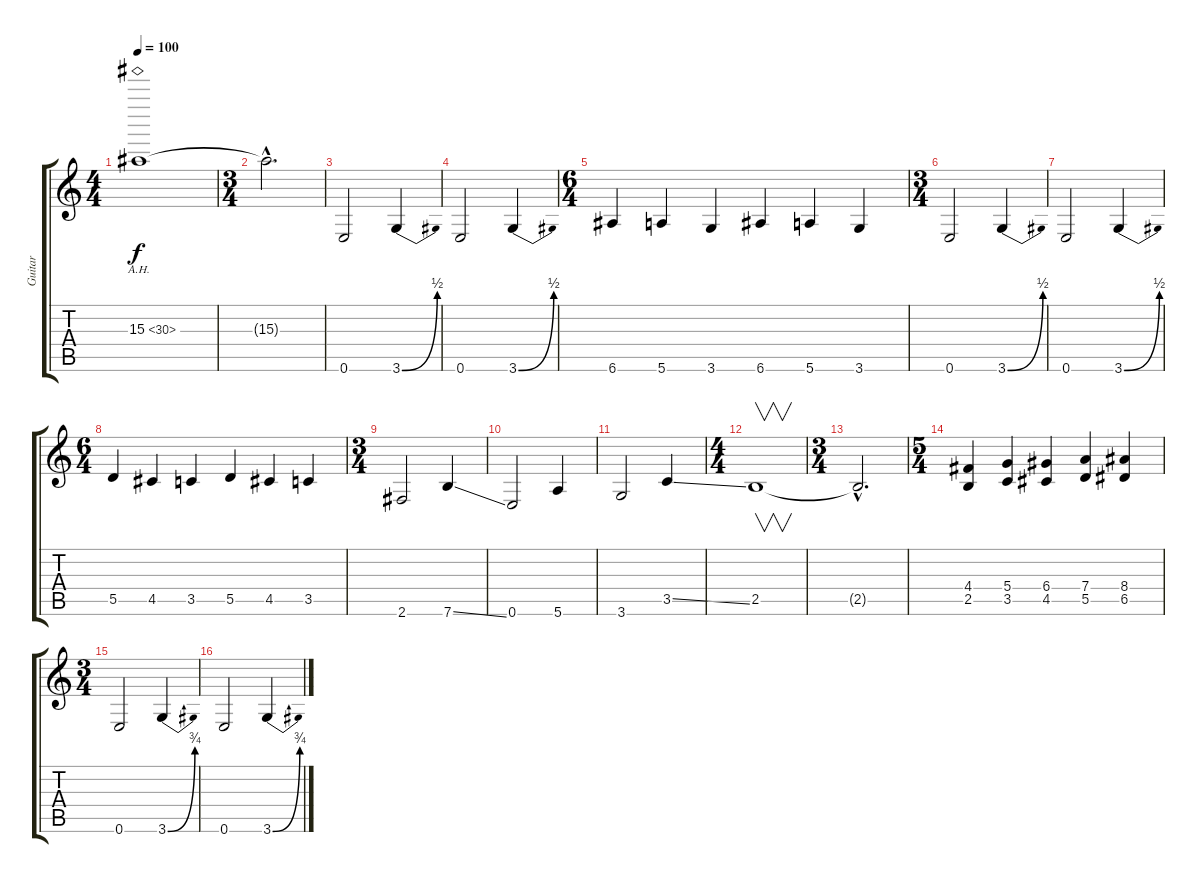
\track ("Guitar" "Guitar") {instrument distortionguitar}
\staff {score tabs}
\tuning (E4 B3 G3 D3 A2 E2) {hide}
\ts (4 4)
\tempo 100
\clef g2
\ks c
15.3{ah 15}.1{dy f instrument distortionguitar} |
\ts (3 4)
15.3{hac t}.2{d} |
0.6.2 3.6{be (bend 0 0 60 2)}.4 |
0.6.2 3.6{be (bend 0 0 60 2)}.4 |
\ts (6 4)
6.6.4 5.6.4 3.6.4 6.6.4 5.6.4 3.6.4 |
\ts (3 4)
0.6.2 3.6{be (bend 0 0 60 2)}.4 |
0.6.2 3.6{be (bend 0 0 60 2)}.4 |
\ts (6 4)
5.5.4 4.5.4 3.5.4 5.5.4 4.5.4 3.5.4 |
\ts (3 4)
2.6.2 7.6{ss}.4 |
0.6.2 5.6.4 |
3.6.2 3.5{ss}.4 |
\ts (4 4)
2.5.1{v} |
\ts (3 4)
2.5{hac t}.2{d} |
\ts (5 4)
(4.4 2.5).4 (5.4 3.5).4 (6.4 4.5).4 (7.4 5.5).4 (8.4 6.5).4 |
\ts (3 4)
0.6.2 3.6{be (bend 0 0 60 3)}.4 |
0.6.2 3.6{be (bend 0 0 60 3)}.4
